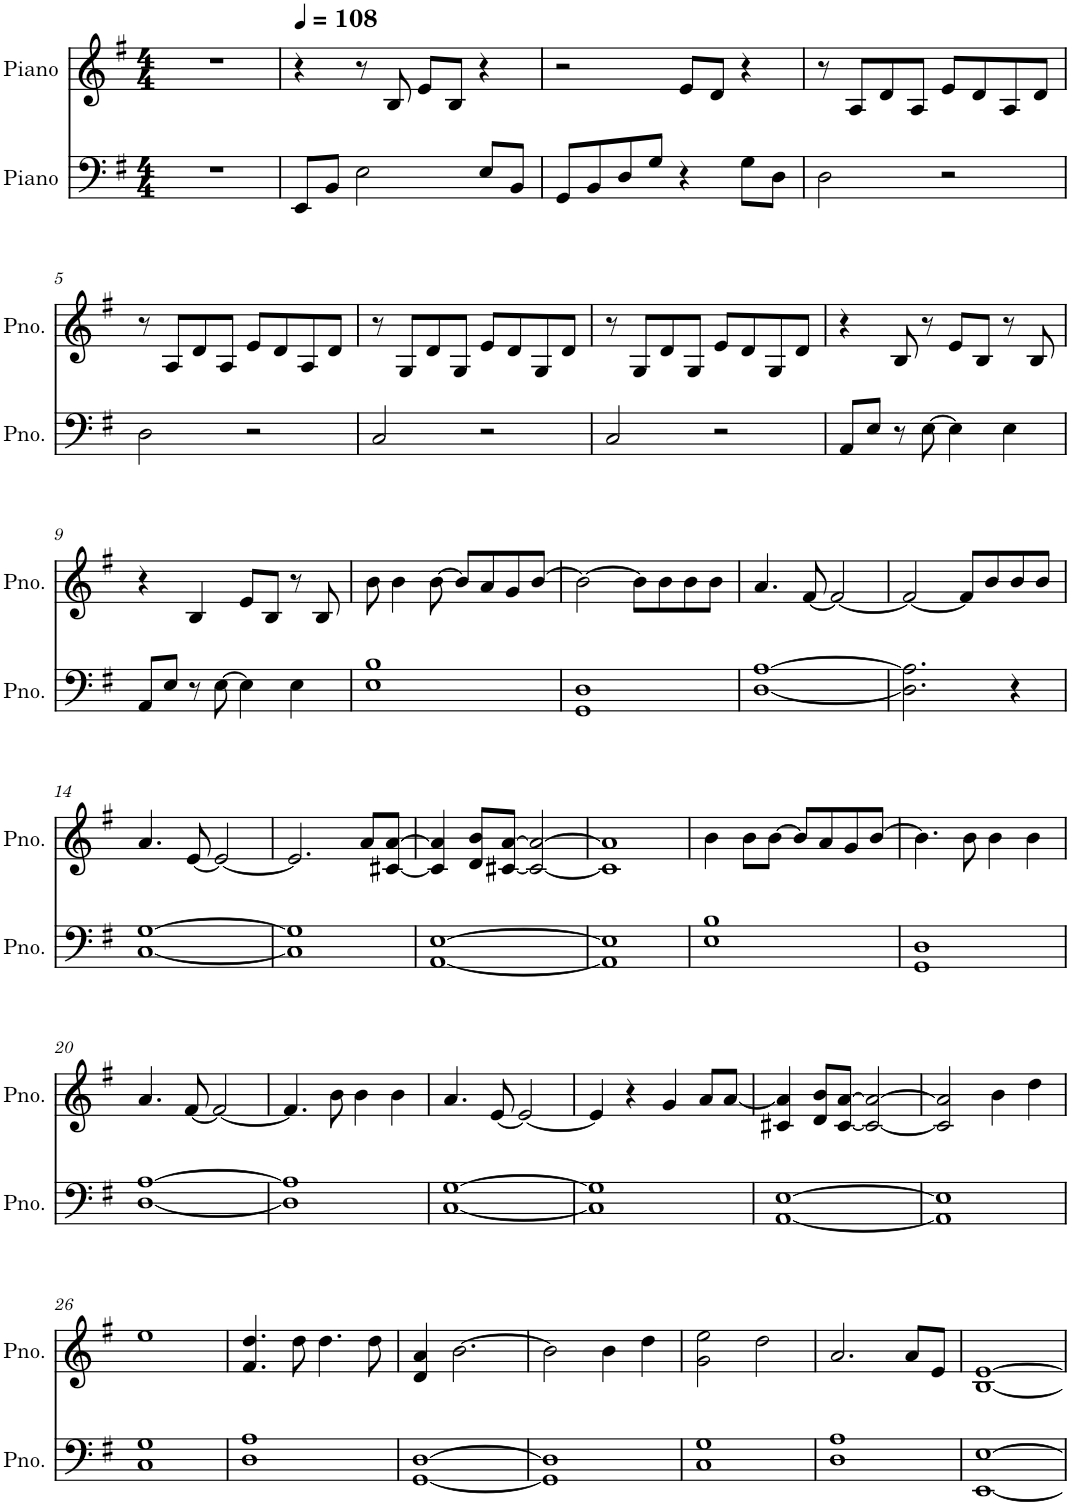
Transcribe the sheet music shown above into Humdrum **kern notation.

**kern	**kern
*part2	*part1
*staff2	*staff1
*I"Piano	*I"Piano
*I'Pno.	*I'Pno.
*clefF4	*clefG2
*k[f#]	*k[f#]
*M4/4	*M4/4
=1	=1
1r	1r
=2	=2
*	*MM108
8EE/L	4r
8BB/J	.
2E\	8r
.	8B/
.	8e/L
.	8B/J
8E/L	4r
8BB/J	.
=3	=3
8GG/L	2r
8BB/	.
8D/	.
8G/J	.
4r	8e/L
.	8d/J
8G\L	4r
8D\J	.
=4	=4
2D\	8r
.	8A/L
.	8d/
.	8A/J
2r	8e/L
.	8d/
.	8A/
.	8d/J
!!LO:LB:g=z
=5	=5
2D\	8r
.	8A/L
.	8d/
.	8A/J
2r	8e/L
.	8d/
.	8A/
.	8d/J
=6	=6
2C/	8r
.	8G/L
.	8d/
.	8G/J
2r	8e/L
.	8d/
.	8G/
.	8d/J
=7	=7
2C/	8r
.	8G/L
.	8d/
.	8G/J
2r	8e/L
.	8d/
.	8G/
.	8d/J
=8	=8
8AA/L	4r
8E/J	.
8r	8B/
[8E\	8r
4E\]	8e/L
.	8B/J
4E\	8r
.	8B/
!!LO:LB:g=z
=9	=9
8AA/L	4r
8E/J	.
8r	4B/
[8E\	.
4E\]	8e/L
.	8B/J
4E\	8r
.	8B/
=10	=10
1E 1B	8b\
.	4b\
.	[8b\
.	8b/L]
.	8a/
.	8g/
.	[8b/J
=11	=11
1GG 1D	2b\_
.	8b\L]
.	8b\
.	8b\
.	8b\J
=12	=12
[1D [1A	4.a/
.	[8f#/
.	2f#/_
=13	=13
2.D\] 2.A\]	2f#/_
.	8f#/L]
.	8b/
4r	8b/
.	8b/J
!!LO:LB:g=z
=14	=14
[1C [1G	4.a/
.	[8e/
.	2e/_
=15	=15
1C] 1G]	2.e/]
.	8a/L
.	[8c#X/ [8a/J
=16	=16
[1AA [1E	4c#/] 4a/]
.	8d/ 8b/L
.	[8c#X/ [8a/J
.	2c#/_ 2a/_
=17	=17
1AA] 1E]	1c#] 1a]
=18	=18
1E 1B	4b\
.	8b\L
.	[8b\J
.	8b/L]
.	8a/
.	8g/
.	[8b/J
=19	=19
1GG 1D	4.b\]
.	8b\
.	4b\
.	4b\
!!LO:LB:g=z
=20	=20
[1D [1A	4.a/
.	[8f#/
.	2f#/_
=21	=21
1D] 1A]	4.f#/]
.	8b\
.	4b\
.	4b\
=22	=22
[1C [1G	4.a/
.	[8e/
.	2e/_
=23	=23
1C] 1G]	4e/]
.	4r
.	4g/
.	8a/L
.	[8a/J
=24	=24
[1AA [1E	4c#X/ 4a/]
.	8d/ 8b/L
.	[8c#/ [8a/J
.	2c#/_ 2a/_
=25	=25
1AA] 1E]	2c#/] 2a/]
.	4b\
.	4dd\
!!LO:LB:g=z
=26	=26
1C 1G	1ee
=27	=27
1D 1A	4.f#/ 4.dd/
.	8dd\
.	4.dd\
.	8dd\
=28	=28
[1GG [1D	4d/ 4a/
.	[2.b\
=29	=29
1GG] 1D]	2b\]
.	4b\
.	4dd\
=30	=30
1C 1G	2g\ 2ee\
.	2dd\
=31	=31
1D 1A	2.a/
.	8a/L
.	8e/J
=32	=32
[1EE [1E	[1B [1e
=	=
*-	*-
